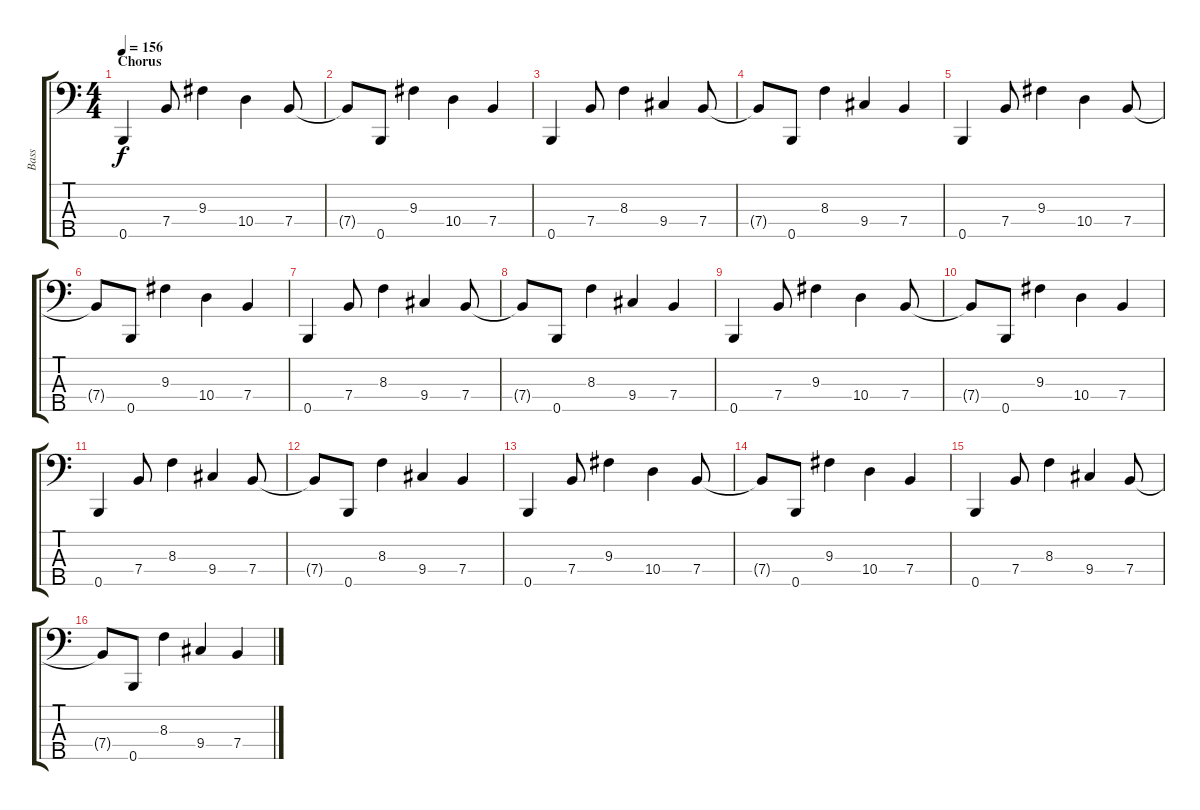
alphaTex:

\track ("Bass" "Bass") {instrument electricbassfinger}
\staff {score tabs}
\tuning (G2 D2 A1 E1 B0) {hide}
\ts (4 4)
\section ("" "Chorus")
\tempo 156
\clef f4
\ks c
0.5.4{dy f} 7.4.8 9.3.4 10.4.4 7.4.8 |
7.4{t}.8 0.5.8 9.3.4 10.4.4 7.4.4 |
0.5.4 7.4.8 8.3.4 9.4.4 7.4.8 |
7.4{t}.8 0.5.8 8.3.4 9.4.4 7.4.4 |
0.5.4 7.4.8 9.3.4 10.4.4 7.4.8 |
7.4{t}.8 0.5.8 9.3.4 10.4.4 7.4.4 |
0.5.4 7.4.8 8.3.4 9.4.4 7.4.8 |
7.4{t}.8 0.5.8 8.3.4 9.4.4 7.4.4 |
0.5.4 7.4.8 9.3.4 10.4.4 7.4.8 |
7.4{t}.8 0.5.8 9.3.4 10.4.4 7.4.4 |
0.5.4 7.4.8 8.3.4 9.4.4 7.4.8 |
7.4{t}.8 0.5.8 8.3.4 9.4.4 7.4.4 |
0.5.4 7.4.8 9.3.4 10.4.4 7.4.8 |
7.4{t}.8 0.5.8 9.3.4 10.4.4 7.4.4 |
0.5.4 7.4.8 8.3.4 9.4.4 7.4.8 |
7.4{t}.8 0.5.8 8.3.4 9.4.4 7.4.4
